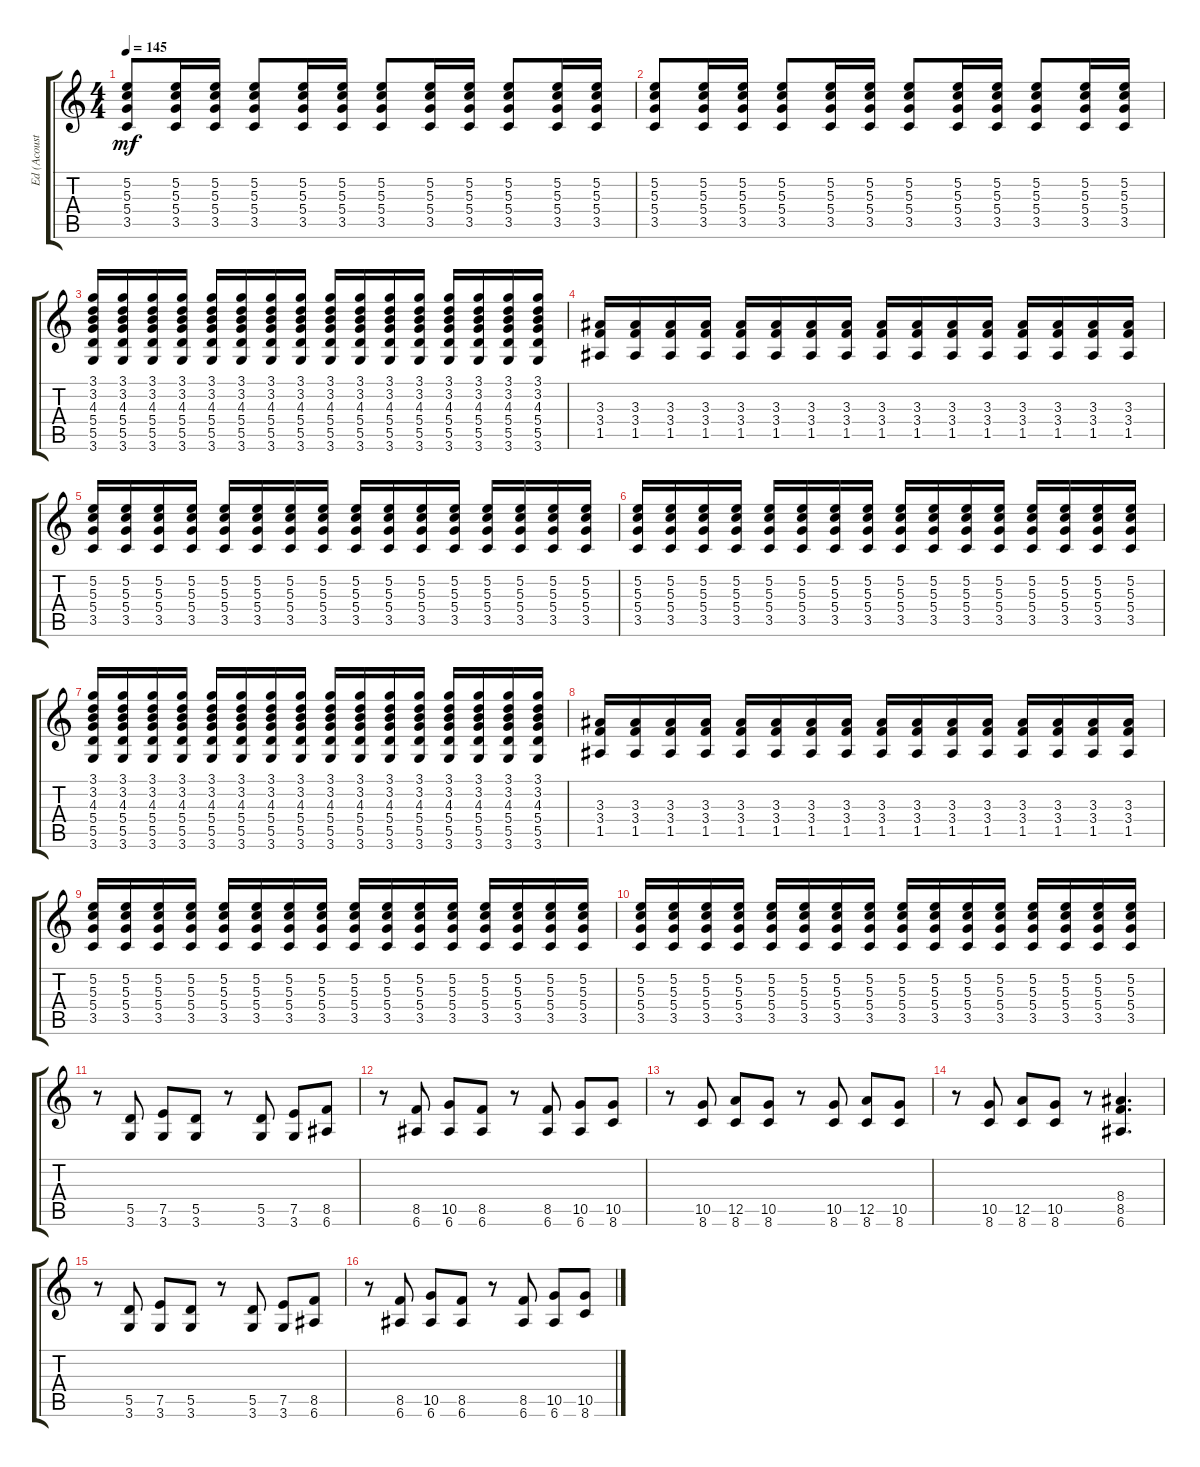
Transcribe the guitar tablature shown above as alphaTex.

\track ("Ed (Acoustic Overdub)" "Ed (Acoust") {instrument acousticguitarsteel}
\staff {score tabs}
\tuning (E4 B3 G3 D3 A2 E2) {hide}
\ts (4 4)
\tempo 145
\clef g2
\ks c
(5.2 5.3 5.4 3.5).8{dy mf} (5.2 5.3 5.4 3.5).16 (5.2 5.3 5.4 3.5).16 (5.2 5.3 5.4 3.5).8 (5.2 5.3 5.4 3.5).16 (5.2 5.3 5.4 3.5).16 (5.2 5.3 5.4 3.5).8 (5.2 5.3 5.4 3.5).16 (5.2 5.3 5.4 3.5).16 (5.2 5.3 5.4 3.5).8 (5.2 5.3 5.4 3.5).16 (5.2 5.3 5.4 3.5).16 |
(5.2 5.3 5.4 3.5).8 (5.2 5.3 5.4 3.5).16 (5.2 5.3 5.4 3.5).16 (5.2 5.3 5.4 3.5).8 (5.2 5.3 5.4 3.5).16 (5.2 5.3 5.4 3.5).16 (5.2 5.3 5.4 3.5).8 (5.2 5.3 5.4 3.5).16 (5.2 5.3 5.4 3.5).16 (5.2 5.3 5.4 3.5).8 (5.2 5.3 5.4 3.5).16 (5.2 5.3 5.4 3.5).16 |
(3.1 3.2 4.3 5.4 5.5 3.6).16 (3.1 3.2 4.3 5.4 5.5 3.6).16 (3.1 3.2 4.3 5.4 5.5 3.6).16 (3.1 3.2 4.3 5.4 5.5 3.6).16 (3.1 3.2 4.3 5.4 5.5 3.6).16 (3.1 3.2 4.3 5.4 5.5 3.6).16 (3.1 3.2 4.3 5.4 5.5 3.6).16 (3.1 3.2 4.3 5.4 5.5 3.6).16 (3.1 3.2 4.3 5.4 5.5 3.6).16 (3.1 3.2 4.3 5.4 5.5 3.6).16 (3.1 3.2 4.3 5.4 5.5 3.6).16 (3.1 3.2 4.3 5.4 5.5 3.6).16 (3.1 3.2 4.3 5.4 5.5 3.6).16 (3.1 3.2 4.3 5.4 5.5 3.6).16 (3.1 3.2 4.3 5.4 5.5 3.6).16 (3.1 3.2 4.3 5.4 5.5 3.6).16 |
(3.3 3.4 1.5).16 (3.3 3.4 1.5).16 (3.3 3.4 1.5).16 (3.3 3.4 1.5).16 (3.3 3.4 1.5).16 (3.3 3.4 1.5).16 (3.3 3.4 1.5).16 (3.3 3.4 1.5).16 (3.3 3.4 1.5).16 (3.3 3.4 1.5).16 (3.3 3.4 1.5).16 (3.3 3.4 1.5).16 (3.3 3.4 1.5).16 (3.3 3.4 1.5).16 (3.3 3.4 1.5).16 (3.3 3.4 1.5).16 |
(5.2 5.3 5.4 3.5).16 (5.2 5.3 5.4 3.5).16 (5.2 5.3 5.4 3.5).16 (5.2 5.3 5.4 3.5).16 (5.2 5.3 5.4 3.5).16 (5.2 5.3 5.4 3.5).16 (5.2 5.3 5.4 3.5).16 (5.2 5.3 5.4 3.5).16 (5.2 5.3 5.4 3.5).16 (5.2 5.3 5.4 3.5).16 (5.2 5.3 5.4 3.5).16 (5.2 5.3 5.4 3.5).16 (5.2 5.3 5.4 3.5).16 (5.2 5.3 5.4 3.5).16 (5.2 5.3 5.4 3.5).16 (5.2 5.3 5.4 3.5).16 |
(5.2 5.3 5.4 3.5).16 (5.2 5.3 5.4 3.5).16 (5.2 5.3 5.4 3.5).16 (5.2 5.3 5.4 3.5).16 (5.2 5.3 5.4 3.5).16 (5.2 5.3 5.4 3.5).16 (5.2 5.3 5.4 3.5).16 (5.2 5.3 5.4 3.5).16 (5.2 5.3 5.4 3.5).16 (5.2 5.3 5.4 3.5).16 (5.2 5.3 5.4 3.5).16 (5.2 5.3 5.4 3.5).16 (5.2 5.3 5.4 3.5).16 (5.2 5.3 5.4 3.5).16 (5.2 5.3 5.4 3.5).16 (5.2 5.3 5.4 3.5).16 |
(3.1 3.2 4.3 5.4 5.5 3.6).16 (3.1 3.2 4.3 5.4 5.5 3.6).16 (3.1 3.2 4.3 5.4 5.5 3.6).16 (3.1 3.2 4.3 5.4 5.5 3.6).16 (3.1 3.2 4.3 5.4 5.5 3.6).16 (3.1 3.2 4.3 5.4 5.5 3.6).16 (3.1 3.2 4.3 5.4 5.5 3.6).16 (3.1 3.2 4.3 5.4 5.5 3.6).16 (3.1 3.2 4.3 5.4 5.5 3.6).16 (3.1 3.2 4.3 5.4 5.5 3.6).16 (3.1 3.2 4.3 5.4 5.5 3.6).16 (3.1 3.2 4.3 5.4 5.5 3.6).16 (3.1 3.2 4.3 5.4 5.5 3.6).16 (3.1 3.2 4.3 5.4 5.5 3.6).16 (3.1 3.2 4.3 5.4 5.5 3.6).16 (3.1 3.2 4.3 5.4 5.5 3.6).16 |
(3.3 3.4 1.5).16 (3.3 3.4 1.5).16 (3.3 3.4 1.5).16 (3.3 3.4 1.5).16 (3.3 3.4 1.5).16 (3.3 3.4 1.5).16 (3.3 3.4 1.5).16 (3.3 3.4 1.5).16 (3.3 3.4 1.5).16 (3.3 3.4 1.5).16 (3.3 3.4 1.5).16 (3.3 3.4 1.5).16 (3.3 3.4 1.5).16 (3.3 3.4 1.5).16 (3.3 3.4 1.5).16 (3.3 3.4 1.5).16 |
(5.2 5.3 5.4 3.5).16 (5.2 5.3 5.4 3.5).16 (5.2 5.3 5.4 3.5).16 (5.2 5.3 5.4 3.5).16 (5.2 5.3 5.4 3.5).16 (5.2 5.3 5.4 3.5).16 (5.2 5.3 5.4 3.5).16 (5.2 5.3 5.4 3.5).16 (5.2 5.3 5.4 3.5).16 (5.2 5.3 5.4 3.5).16 (5.2 5.3 5.4 3.5).16 (5.2 5.3 5.4 3.5).16 (5.2 5.3 5.4 3.5).16 (5.2 5.3 5.4 3.5).16 (5.2 5.3 5.4 3.5).16 (5.2 5.3 5.4 3.5).16 |
(5.2 5.3 5.4 3.5).16 (5.2 5.3 5.4 3.5).16 (5.2 5.3 5.4 3.5).16 (5.2 5.3 5.4 3.5).16 (5.2 5.3 5.4 3.5).16 (5.2 5.3 5.4 3.5).16 (5.2 5.3 5.4 3.5).16 (5.2 5.3 5.4 3.5).16 (5.2 5.3 5.4 3.5).16 (5.2 5.3 5.4 3.5).16 (5.2 5.3 5.4 3.5).16 (5.2 5.3 5.4 3.5).16 (5.2 5.3 5.4 3.5).16 (5.2 5.3 5.4 3.5).16 (5.2 5.3 5.4 3.5).16 (5.2 5.3 5.4 3.5).16 |
r.8 (5.5 3.6).8 (7.5 3.6).8 (5.5 3.6).8 r.8 (5.5 3.6).8 (7.5 3.6).8 (8.5 6.6).8 |
r.8 (8.5 6.6).8 (10.5 6.6).8 (8.5 6.6).8 r.8 (8.5 6.6).8 (10.5 6.6).8 (10.5 8.6).8 |
r.8 (10.5 8.6).8 (12.5 8.6).8 (10.5 8.6).8 r.8 (10.5 8.6).8 (12.5 8.6).8 (10.5 8.6).8 |
r.8 (10.5 8.6).8 (12.5 8.6).8 (10.5 8.6).8 r.8 (8.4 8.5 6.6).4{d} |
r.8 (5.5 3.6).8 (7.5 3.6).8 (5.5 3.6).8 r.8 (5.5 3.6).8 (7.5 3.6).8 (8.5 6.6).8 |
r.8 (8.5 6.6).8 (10.5 6.6).8 (8.5 6.6).8 r.8 (8.5 6.6).8 (10.5 6.6).8 (10.5 8.6).8
